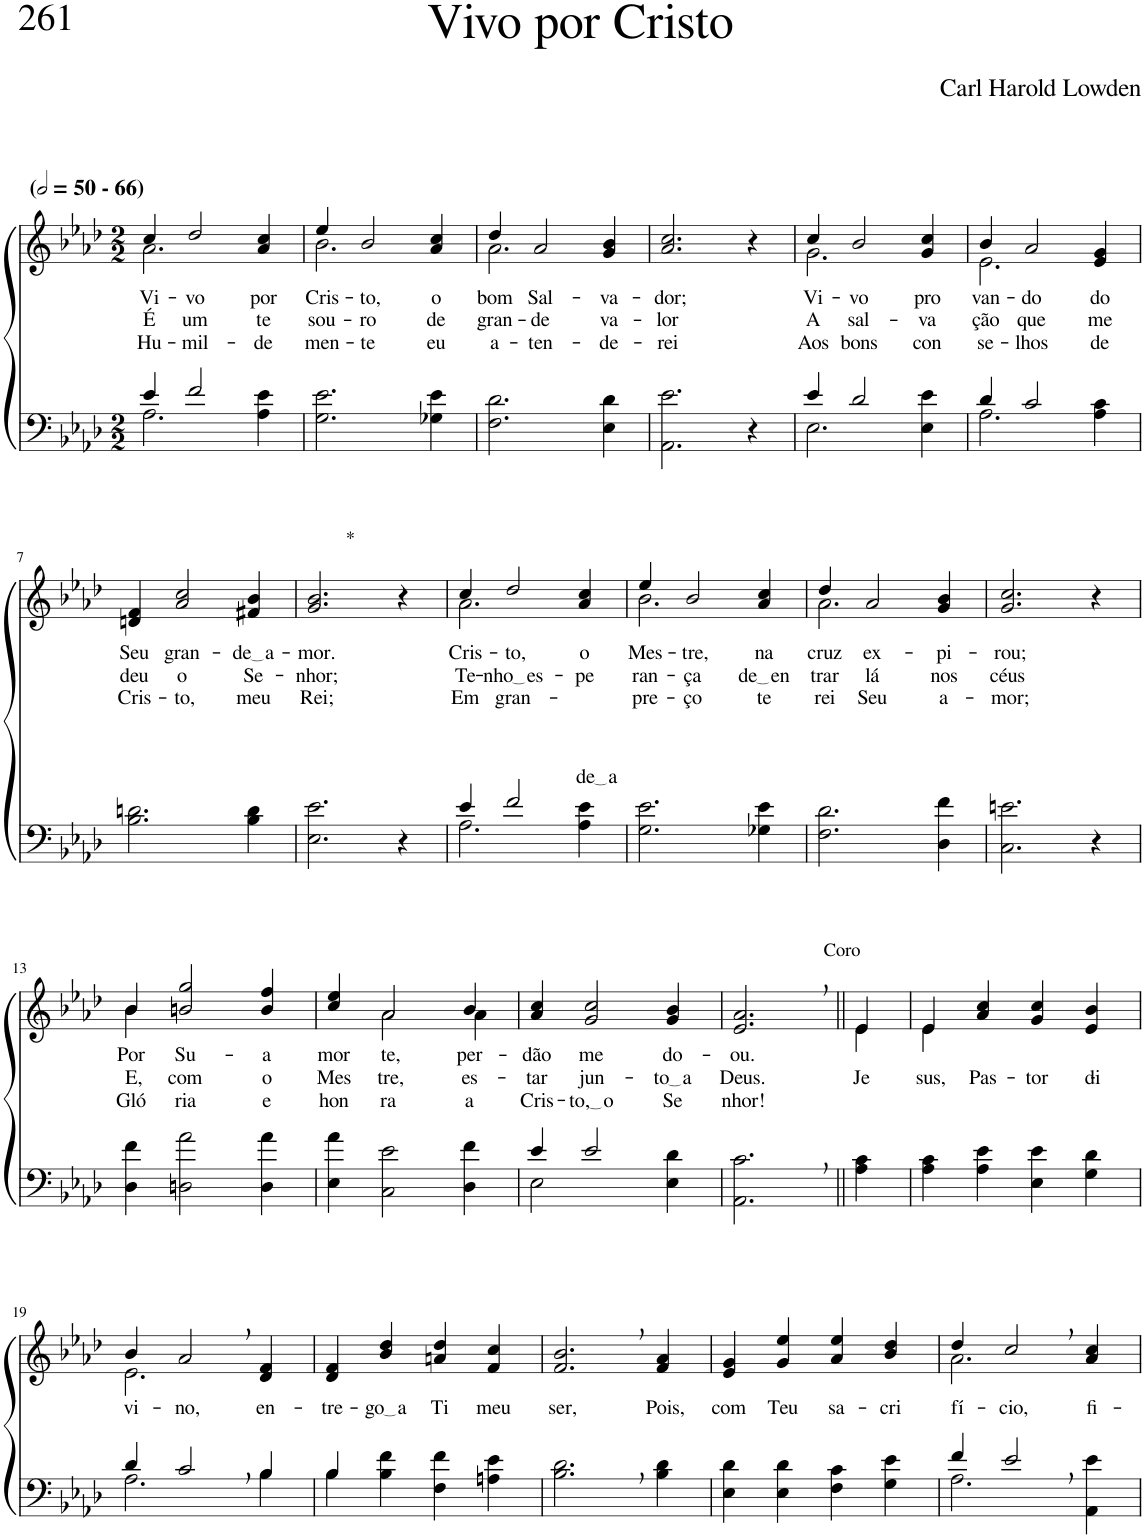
**kern	**kern	**text	**text	**text
*part2	*part1	*part1	*part1	*part1
*staff2	*staff1	*staff1	*staff1	*staff1
*I"Parte III e IV	*I"Parte I e II	*	*	*
*clefF4	*clefG2	*	*	*
*Trd2c3	*Trd2c3	*	*	*
*k[b-e-a-d-]	*k[b-e-a-d-]	*	*	*
*M2/2	*M2/2	*	*	*
*MM100	*MM100	*	*	*
=1	=1	=1	=1	=1
*^	*^	*	*	*
!	!	!LO:TX:a:B:t=(	!	!	!	!
!	!	!LO:TX:a:B:t=- 66)	!	!	!	!
!	!	!	!	!LO:LY:b	!LO:LY:b	!LO:LY:b
4e-/	2.A-\	4cc/	2.a-\	Vi-	É	Hu-
!	!	!	!	!LO:LY:b	!LO:LY:b	!LO:LY:b
2f/	.	2dd-/	.	-vo	um	-mil-
!	!	!	!	!LO:LY:b	!LO:LY:b	!LO:LY:b
4ryy	4A-\ 4e-\	4a-/ 4cc/	4ryy	por	te-	-de-
=2	=2	=2	=2	=2	=2	=2
!	!	!	!	!LO:LY:b	!LO:LY:b	!LO:LY:b
*v	*v	*	*	*	*	*
2.G\ 2.e-\	4ee-/	2.b-\	Cris-	-sou-	-men-
!	!	!	!LO:LY:b	!LO:LY:b	!LO:LY:b
.	2b-/	.	-to,	ro	-te
!	!	!	!LO:LY:b	!LO:LY:b	!LO:LY:b
4G-X\ 4e-\	4a-/ 4cc/	4ryy	o	de	eu
=3	=3	=3	=3	=3	=3
!	!	!	!LO:LY:b	!LO:LY:b	!LO:LY:b
2.F\ 2.d-\	4dd-/	2.a-\	bom	-gran-	a-
!	!	!	!LO:LY:b	!LO:LY:b	!LO:LY:b
.	2a-/	.	Sal-	-de	-ten-
!	!	!	!LO:LY:b	!LO:LY:b	!LO:LY:b
4E-\ 4d-\	4g/ 4b-/	4ryy	-va-	va-	-de-
=4	=4	=4	=4	=4	=4
!	!	!	!LO:LY:b	!LO:LY:b	!LO:LY:b
*	*v	*v	*	*	*
2.AA-\ 2.e-\	2.a-/ 2.cc/	-dor;	-lor	-rei
4r	4r	.	.	.
=5	=5	=5	=5	=5
*^	*^	*	*	*
!	!	!	!	!LO:LY:b	!LO:LY:b	!LO:LY:b
4e-/	2.E-\	4cc/	2.g\	-Vi-	A	Aos
!	!	!	!	!LO:LY:b	!LO:LY:b	!LO:LY:b
2d-/	.	2b-/	.	-vo	sal-	bons
!	!	!	!	!LO:LY:b	!LO:LY:b	!LO:LY:b
4ryy	4E-\ 4e-\	4g/ 4cc/	4ryy	pro-	-va-	con-
=6	=6	=6	=6	=6	=6	=6
!	!	!	!	!LO:LY:b	!LO:LY:b	!LO:LY:b
4d-/	2.A-\	4b-/	2.e-\	-van-	-ção	-se-
!	!	!	!	!LO:LY:b	!LO:LY:b	!LO:LY:b
2c/	.	2a-/	.	-do	que	-lhos
!	!	!	!	!LO:LY:b	!LO:LY:b	!LO:LY:b
4ryy	4A-\ 4c\	4e-/ 4g/	4ryy	do	me	de
!!LO:LB:g=z
=7	=7	=7	=7	=7	=7	=7
!	!	!	!	!LO:LY:b	!LO:LY:b	!LO:LY:b
*v	*v	*	*	*	*	*
*	*v	*v	*	*	*
2.B-\ 2.dn\	4dn/ 4f/	Seu	deu	Cris-
!	!	!LO:LY:b	!LO:LY:b	!LO:LY:b
.	2a-/ 2cc/	gran-	o	-to,
!	!	!LO:LY:b	!LO:LY:b	!LO:LY:b
4B-\ 4d\	4f#X/ 4b-/	de a	Se-	meu
=8	=8	=8	=8	=8
!	!LO:TX:a:t=*	!	!	!
!	!	!LO:LY:b	!LO:LY:b	!LO:LY:b
2.E-\ 2.e-\	2.g/ 2.b-/	-mor.	-nhor;	Rei;
4r	4r	.	.	.
=9	=9	=9	=9	=9
*^	*^	*	*	*
!	!	!	!	!LO:LY:b	!LO:LY:b	!LO:LY:b
4e-/	2.A-\	4cc/	2.a-\	Cris-	Te-	Em
!	!	!	!	!LO:LY:b	!LO:LY:b	!LO:LY:b
2f/	.	2dd-/	.	to,	nho es	gran-
!	!	!	!	!LO:LY:b	!LO:LY:b	!LO:LY:b
4ryy	4A-\ 4e-\	4a-/ 4cc/	4ryy	o	-pe-	de a
=10	=10	=10	=10	=10	=10	=10
!	!	!	!	!LO:LY:b	!LO:LY:b	!LO:LY:b
*v	*v	*	*	*	*	*
2.G\ 2.e-\	4ee-/	2.b-\	-Mes-	-ran-	pre-
!	!	!	!LO:LY:b	!LO:LY:b	!LO:LY:b
.	2b-/	.	-tre,	-ça	-ço
!	!	!	!LO:LY:b	!LO:LY:b	!LO:LY:b
4G-X\ 4e-\	4a-/ 4cc/	4ryy	na	de en	te-
=11	=11	=11	=11	=11	=11
!	!	!	!LO:LY:b	!LO:LY:b	!LO:LY:b
2.F\ 2.d-\	4dd-/	2.a-\	cruz	trar	-rei
!	!	!	!LO:LY:b	!LO:LY:b	!LO:LY:b
.	2a-/	.	ex-	lá	Seu
!	!	!	!LO:LY:b	!LO:LY:b	!LO:LY:b
4D-\ 4f\	4g/ 4b-/	4ryy	-pi-	nos	a-
=12	=12	=12	=12	=12	=12
!	!	!	!LO:LY:b	!LO:LY:b	!LO:LY:b
*	*v	*v	*	*	*
2.C\ 2.en\	2.g/ 2.cc/	-rou;	céus	-mor;
4r	4r	.	.	.
!!LO:LB:g=z
=13	=13	=13	=13	=13
*	*^	*	*	*
!	!	!	!LO:LY:b	!LO:LY:b	!LO:LY:b
4D-\ 4f\	4b-/	4b-\	Por	E,	Gló-
!	!	!	!LO:LY:b	!LO:LY:b	!LO:LY:b
2Dn\ 2a-\	2bn/ 2gg/	2.ryy	Su-	com	ria
!	!	!	!LO:LY:b	!LO:LY:b	!LO:LY:b
4D\ 4a-\	4b/ 4ff/	.	-a	o	e
=14	=14	=14	=14	=14	=14
!	!	!	!LO:LY:b	!LO:LY:b	!LO:LY:b
4E-\ 4a-\	4cc/ 4ee-/	4ryy	mor-	Mes-	hon-
!	!	!	!LO:LY:b	!LO:LY:b	!LO:LY:b
2C\ 2e-\	2a-/	2a-\	-te,	tre,	-ra
!	!	!	!LO:LY:b	!LO:LY:b	!LO:LY:b
4D-\ 4f\	4b-/	4a-\	per-	es-	a
=15	=15	=15	=15	=15	=15
*^	*	*	*	*	*
!	!	!	!	!LO:LY:b	!LO:LY:b	!LO:LY:b
*	*	*v	*v	*	*	*
4e-/	2E-\	4a-/ 4cc/	dão	tar	Cris-
!	!	!	!LO:LY:b	!LO:LY:b	!LO:LY:b
2e-/	.	2g/ 2cc/	me	jun-	to, o
.	2ryy	.	.	.	.
!	!	!	!LO:LY:b	!LO:LY:b	!LO:LY:b
4E-\ 4d-\	.	4g/ 4b-/	do-	to a	Se
*v	*v	*	*	*	*
=16	=16	=16	=16	=16
!	!	!LO:LY:b	!LO:LY:b	!LO:LY:b
2.AA-\, 2.c\,	2.e-/, 2.a-/,	-ou.	Deus.	nhor!
=17||	=17||	=17||	=17||	=17||
!	!LO:TX:a:t=Coro	!	!	!
!	!	!	!LO:LY:b	!
*	*^	*	*	*
4A-\ 4c\	4e-\	4e-/	.	Je-	.
=18	=18	=18	=18	=18	=18
!	!	!	!	!LO:LY:b	!
4A-\ 4c\	4e-/	4e-\	.	sus,	.
!	!	!	!	!LO:LY:b	!
4A-\ 4e-\	4a-/ 4cc/	2.ryy	.	Pas-	.
!	!	!	!	!LO:LY:b	!
4E-\ 4e-\	4g/ 4cc/	.	.	-tor	.
!	!	!	!	!LO:LY:b	!
4G\ 4d-\	4e-/ 4b-/	.	.	di-	.
!!LO:LB:g=z	!!
=19	=19	=19	=19	=19	=19
*^	*	*	*	*	*
!	!	!	!	!LO:LY:b	!	!
4d-/	2.A-\	4b-/	2.e-\	vi-	.	.
!	!	!	!	!LO:LY:b	!	!
2c,/	.	2a-,/	.	-no,	.	.
!	!	!	!	!LO:LY:b	!	!
4B-/	4B-\	4d-/ 4f/	4ryy	en-	.	.
=20	=20	=20	=20	=20	=20	=20
!	!	!	!	!LO:LY:b	!	!
*	*	*v	*v	*	*	*
4B-\	4B-/	4d-/ 4f/	-tre-	.	.
!	!	!	!LO:LY:b	!	!
4B-\ 4f\	2.ryy	4b-/ 4dd-/	go a	.	.
!	!	!	!LO:LY:b	!	!
4F\ 4f\	.	4an/ 4dd-/	Ti	.	.
!	!	!	!LO:LY:b	!	!
4An\ 4e-\	.	4f/ 4cc/	meu	.	.
*v	*v	*	*	*	*
=21	=21	=21	=21	=21
!	!	!LO:LY:b	!	!
2.B-\, 2.d-\,	2.f/, 2.b-/,	ser,	.	.
!	!	!LO:LY:b	!	!
4B-\ 4d-\	4f/ 4a-/	Pois,	.	.
=22	=22	=22	=22	=22
!	!	!LO:LY:b	!	!
4E-\ 4d-\	4e-/ 4g/	com	.	.
!	!	!LO:LY:b	!	!
4E-\ 4d-\	4g/ 4ee-/	Teu	.	.
!	!	!LO:LY:b	!	!
4F\ 4c\	4a-/ 4ee-/	sa-	.	.
!	!	!LO:LY:b	!	!
4G\ 4e-\	4b-/ 4dd-/	-cri-	.	.
=23	=23	=23	=23	=23
*^	*^	*	*	*
!	!	!	!	!LO:LY:b	!	!
4f/	2.A-\	4dd-/	2.a-\	fí-	.	.
!	!	!	!	!LO:LY:b	!	!
2e-,/	.	2cc,/	.	cio,	.	.
!	!	!	!	!LO:LY:b	!	!
4ryy	4AA-\ 4e-\	4a-/ 4cc/	4ryy	fi-	.	.
*v	*v	*	*	*	*	*
*	*v	*v	*	*	*
=	=	=	=	=
*-	*-	*-	*-	*-
